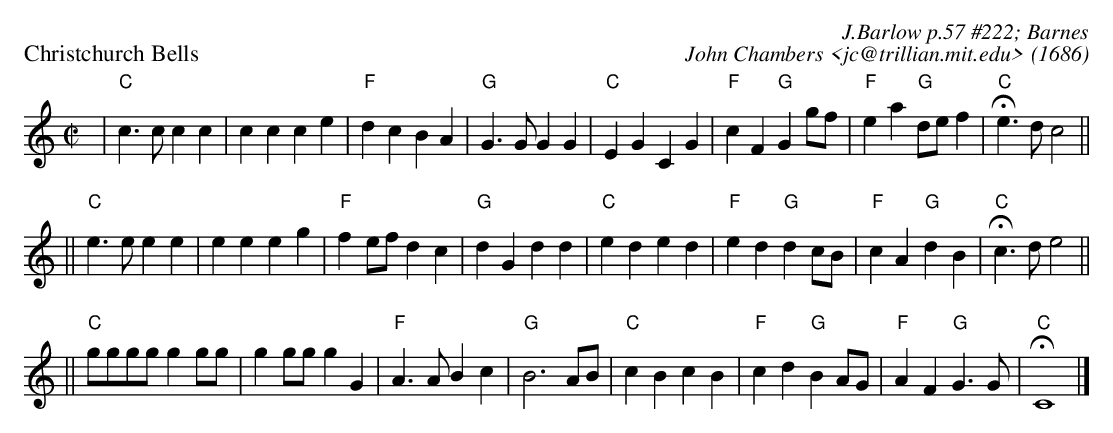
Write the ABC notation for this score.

X:1
P: Christchurch Bells
O: 1686
C: J.Barlow p.57 #222; Barnes
C: John Chambers <jc@trillian.mit.edu>
M: C|
L: 1/8
K: C
|  "C"c3c c2c2  | c2c2 c2e2 | "F"d2c2 B2A2 | "G"G3G  G2G2 | "C"E2G2 C2G2 | "F"c2F2 "G"G2gf | "F"e2a2 "G"def2 | "C"He3d c4 ||
|| "C"e3e e2e2  | e2e2 e2g2 | "F"f2ef d2c2 | "G"d2G2 d2d2 | "C"e2d2 e2d2 | "F"e2d2 "G"d2cB | "F"c2A2 "G"d2B2 | "C"Hc3d e4 ||
|| "C"gggg g2gg | g2gg g2G2 | "F"A3A  B2c2 | "G"B6     AB | "C"c2B2 c2B2 | "F"c2d2 "G"B2AG | "F"A2F2 "G"G3G  | "C"HC8     |]
